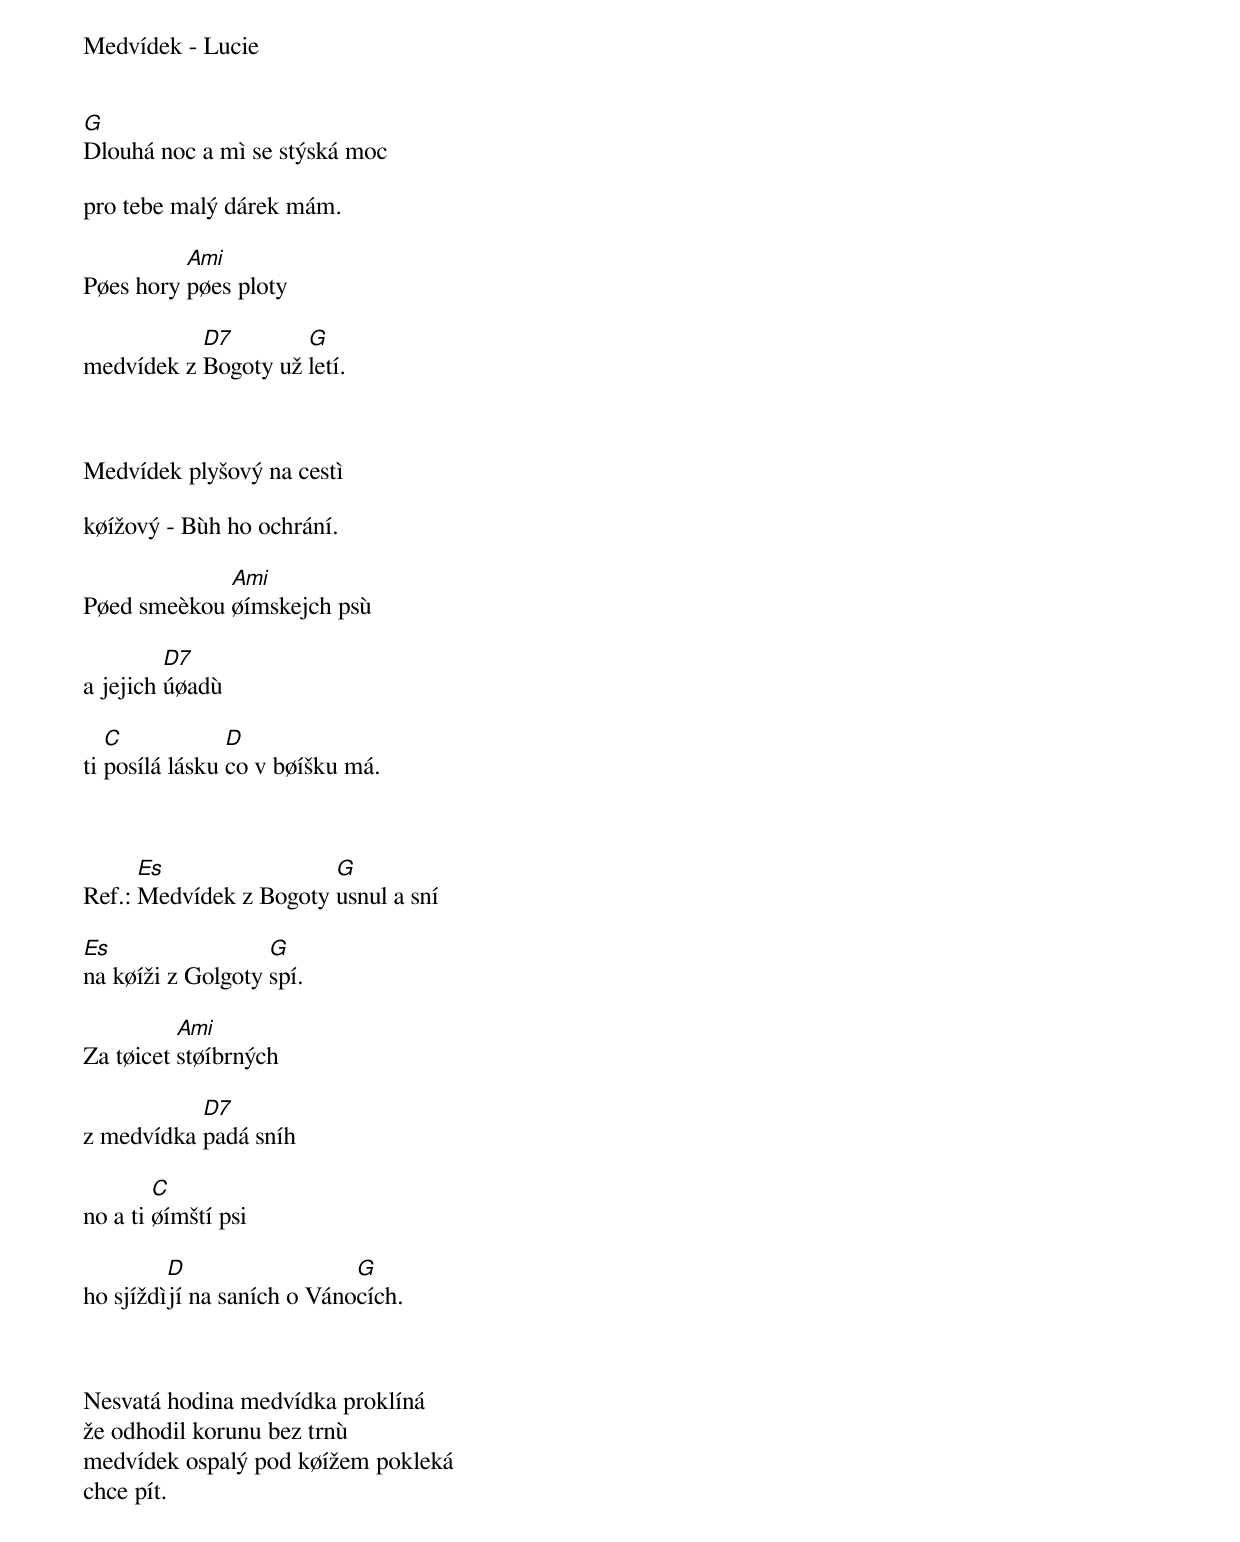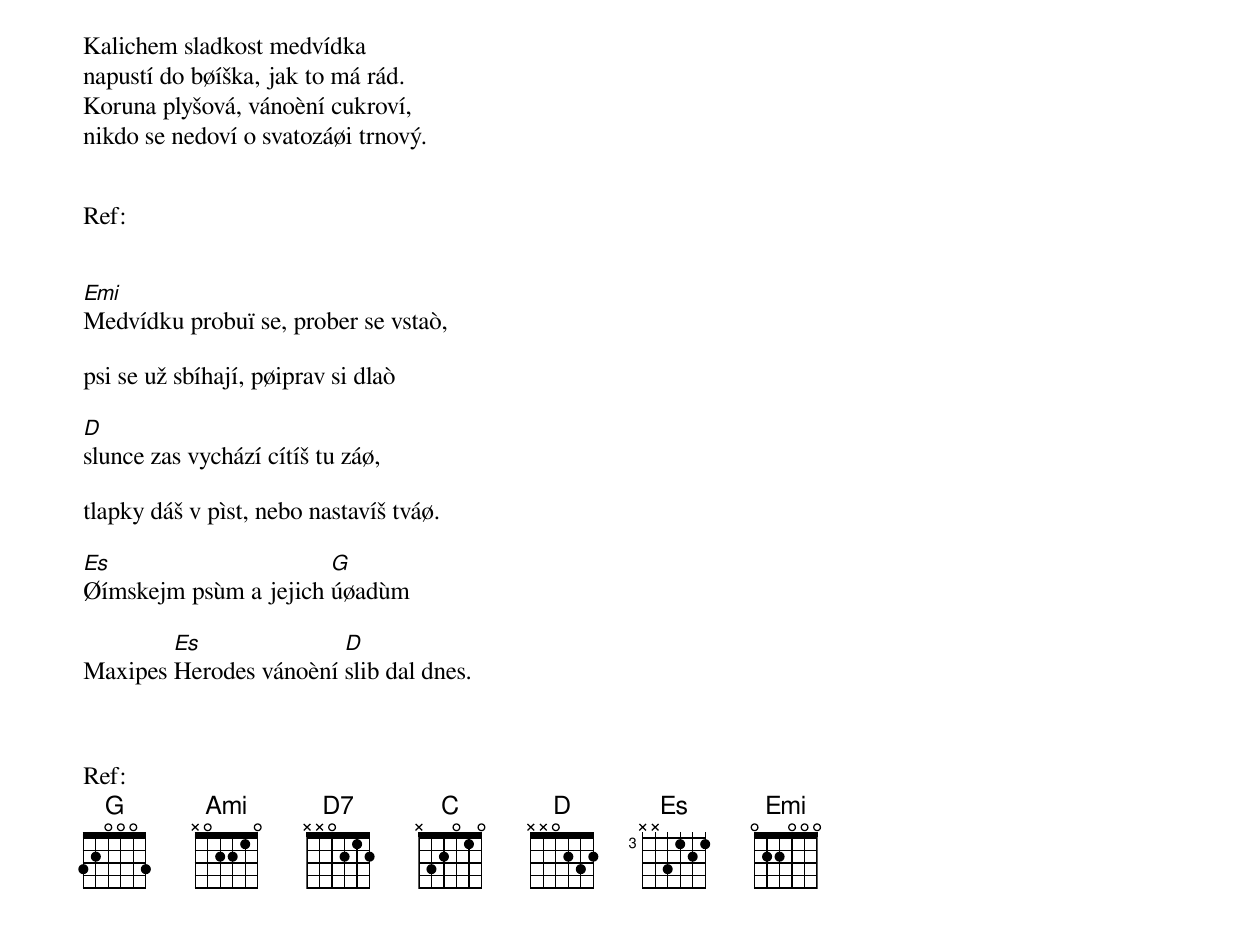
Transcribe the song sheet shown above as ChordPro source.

Medvídek - Lucie


[G]Dlouhá noc a mì se stýská moc

pro tebe malý dárek mám.

Pøes hory [Ami]pøes ploty

medvídek z [D7]Bogoty už [G]letí.



Medvídek plyšový na cestì

køížový - Bùh ho ochrání.

Pøed smeèkou [Ami]øímskejch psù

a jejich [D7]úøadù

ti [C]posílá lásku [D]co v bøíšku má.



Ref.: [Es]Medvídek z Bogoty [G]usnul a sní

[Es]na køíži z Golgoty [G]spí.

Za tøicet [Ami]støíbrných

z medvídka [D7]padá sníh

no a ti [C]øímští psi

ho sjíždì[D]jí na saních o Váno[G]cích.



Nesvatá hodina medvídka proklíná
že odhodil korunu bez trnù
medvídek ospalý pod køížem pokleká
chce pít.


Kalichem sladkost medvídka
napustí do bøíška, jak to má rád.
Koruna plyšová, vánoèní cukroví,
nikdo se nedoví o svatozáøi trnový.


Ref:


[Emi]Medvídku probuï se, prober se vstaò,

psi se už sbíhají, pøiprav si dlaò

[D]slunce zas vychází cítíš tu záø,

tlapky dáš v pìst, nebo nastavíš tváø.

[Es]Øímskejm psùm a jejich [G]úøadùm

Maxipes [Es]Herodes vánoèní [D]slib dal dnes.



Ref:
